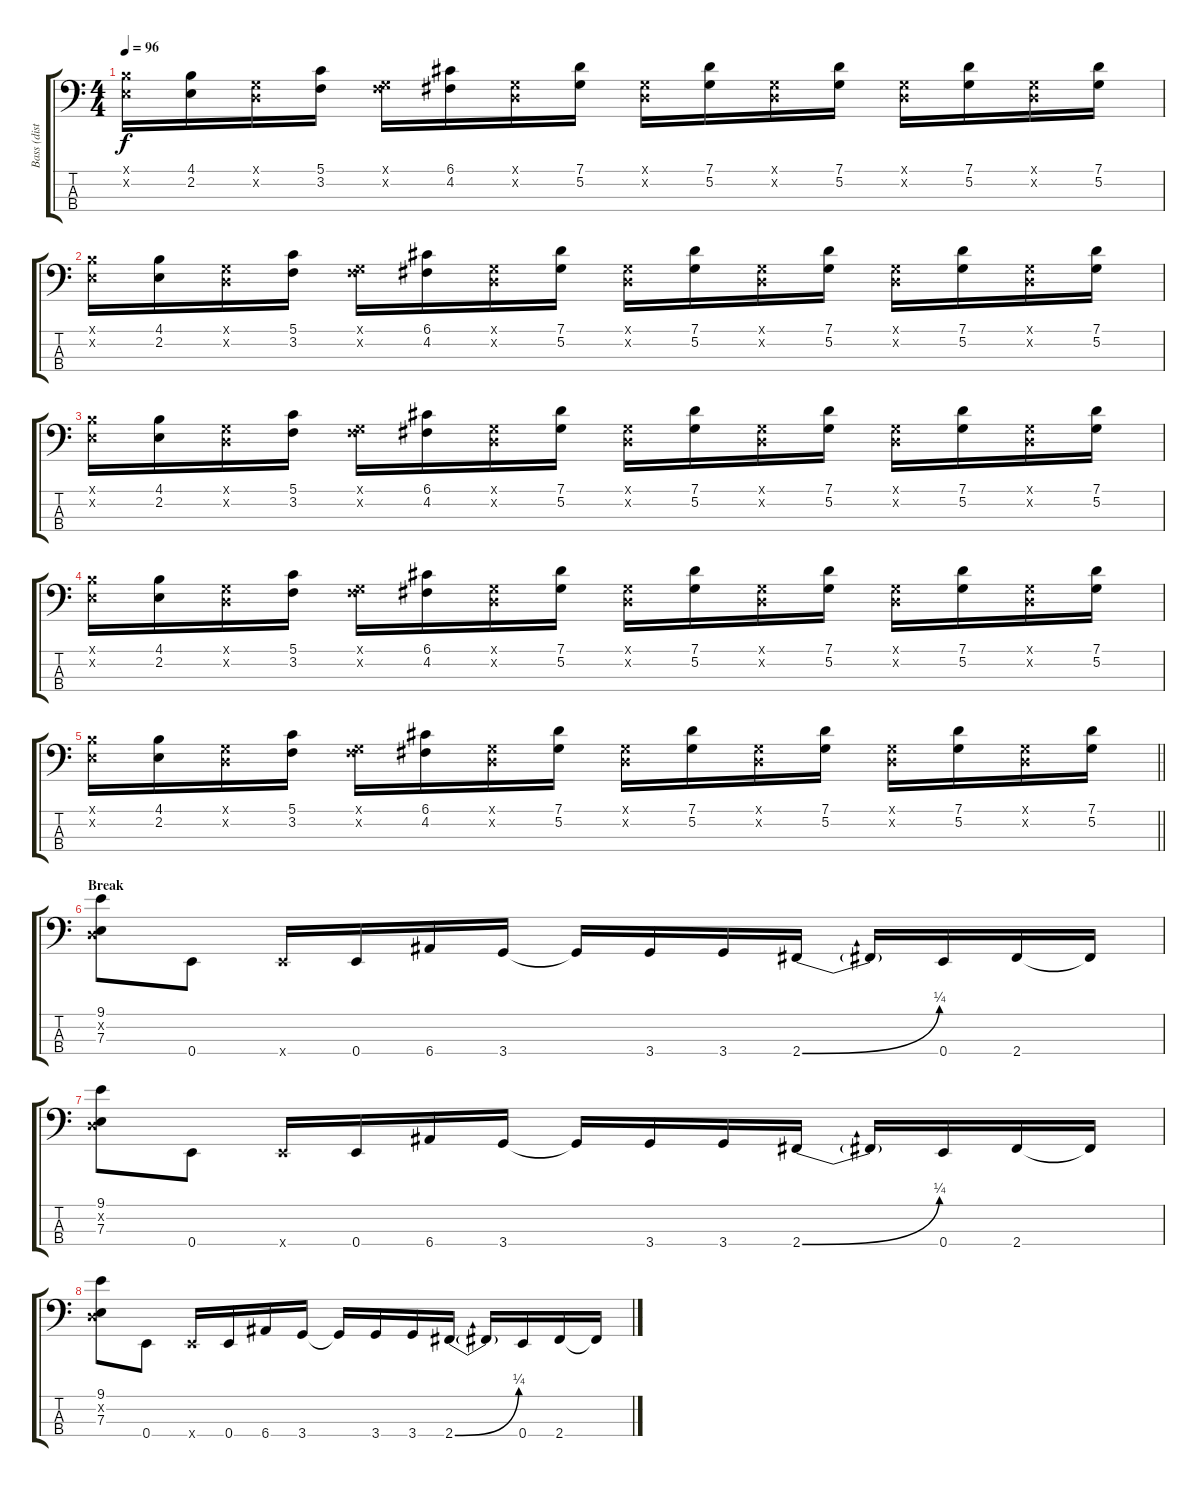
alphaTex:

\track ("Bass (dist.) - Left" "Bass (dist") {instrument distortionguitar}
\staff {score tabs}
\tuning (G2 D2 A1 E1) {hide}
\ts (4 4)
\tempo 96
\clef f4
\ks c
(4.1{x} 2.2{x}).16{dy f} (4.1 2.2).16 (0.1{x} 0.2{x}).16 (5.1 3.2).16 (0.1{x} 3.2{x}).16 (6.1 4.2).16 (0.1{x} 0.2{x}).16 (7.1 5.2).16 (0.1{x} 0.2{x}).16 (7.1 5.2).16 (0.1{x} 0.2{x}).16 (7.1 5.2).16 (0.1{x} 0.2{x}).16 (7.1 5.2).16 (0.1{x} 0.2{x}).16 (7.1 5.2).16 |
(4.1{x} 2.2{x}).16 (4.1 2.2).16 (0.1{x} 0.2{x}).16 (5.1 3.2).16 (0.1{x} 3.2{x}).16 (6.1 4.2).16 (0.1{x} 0.2{x}).16 (7.1 5.2).16 (0.1{x} 0.2{x}).16 (7.1 5.2).16 (0.1{x} 0.2{x}).16 (7.1 5.2).16 (0.1{x} 0.2{x}).16 (7.1 5.2).16 (0.1{x} 0.2{x}).16 (7.1 5.2).16 |
(4.1{x} 2.2{x}).16 (4.1 2.2).16 (0.1{x} 0.2{x}).16 (5.1 3.2).16 (0.1{x} 3.2{x}).16 (6.1 4.2).16 (0.1{x} 0.2{x}).16 (7.1 5.2).16 (0.1{x} 0.2{x}).16 (7.1 5.2).16 (0.1{x} 0.2{x}).16 (7.1 5.2).16 (0.1{x} 0.2{x}).16 (7.1 5.2).16 (0.1{x} 0.2{x}).16 (7.1 5.2).16 |
(4.1{x} 2.2{x}).16 (4.1 2.2).16 (0.1{x} 0.2{x}).16 (5.1 3.2).16 (0.1{x} 3.2{x}).16 (6.1 4.2).16 (0.1{x} 0.2{x}).16 (7.1 5.2).16 (0.1{x} 0.2{x}).16 (7.1 5.2).16 (0.1{x} 0.2{x}).16 (7.1 5.2).16 (0.1{x} 0.2{x}).16 (7.1 5.2).16 (0.1{x} 0.2{x}).16 (7.1 5.2).16 |
\barLineRight lightlight
(4.1{x} 2.2{x}).16 (4.1 2.2).16 (0.1{x} 0.2{x}).16 (5.1 3.2).16 (0.1{x} 3.2{x}).16 (6.1 4.2).16 (0.1{x} 0.2{x}).16 (7.1 5.2).16 (0.1{x} 0.2{x}).16 (7.1 5.2).16 (0.1{x} 0.2{x}).16 (7.1 5.2).16 (0.1{x} 0.2{x}).16 (7.1 5.2).16 (0.1{x} 0.2{x}).16 (7.1 5.2).16 |
\section ("" "Break")
(9.1 0.2{x} 7.3).8 0.4.8 0.4{x}.16 0.4.16 6.4.16 3.4.16 3.4{t}.16 3.4.16 3.4.16 2.4{be (bend 0 0 60 1)}.16 2.4{t}.16 0.4.16 2.4.16 2.4{t}.16 |
(9.1 0.2{x} 7.3).8 0.4.8 0.4{x}.16 0.4.16 6.4.16 3.4.16 3.4{t}.16 3.4.16 3.4.16 2.4{be (bend 0 0 60 1)}.16 2.4{t}.16 0.4.16 2.4.16 2.4{t}.16 |
(9.1 0.2{x} 7.3).8 0.4.8 0.4{x}.16 0.4.16 6.4.16 3.4.16 3.4{t}.16 3.4.16 3.4.16 2.4{be (bend 0 0 60 1)}.16 2.4{t}.16 0.4.16 2.4.16 2.4{t}.16
